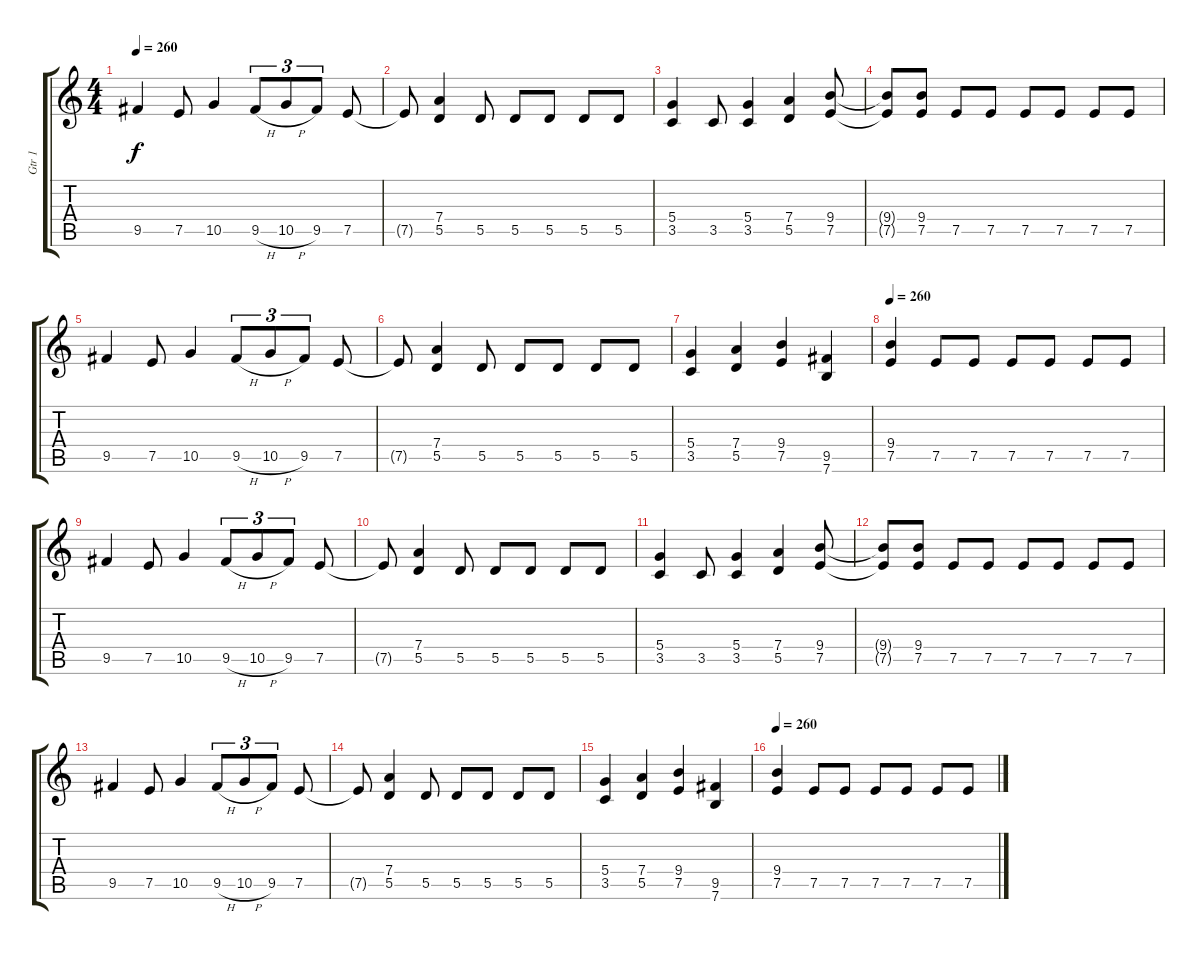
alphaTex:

\track ("Gtr 1" "Gtr 1") {instrument distortionguitar}
\staff {score tabs}
\tuning (E4 B3 G3 D3 A2 E2) {hide}
\ts (4 4)
\tempo 260
\clef g2
\ks c
9.5.4{dy f} 7.5.8 10.5.4 9.5{h}.8{tu (3 2)} 10.5{h}.8{tu (3 2)} 9.5.8{tu (3 2)} 7.5.8 |
7.5{t}.8 (7.4 5.5).4 5.5.8 5.5.8 5.5.8 5.5.8 5.5.8 |
(5.4 3.5).4 3.5.8 (5.4 3.5).4 (7.4 5.5).4 (9.4 7.5).8 |
(9.4{t} 7.5{t}).8 (9.4 7.5).8 7.5.8 7.5.8 7.5.8 7.5.8 7.5.8 7.5.8 |
9.5.4 7.5.8 10.5.4 9.5{h}.8{tu (3 2)} 10.5{h}.8{tu (3 2)} 9.5.8{tu (3 2)} 7.5.8 |
7.5{t}.8 (7.4 5.5).4 5.5.8 5.5.8 5.5.8 5.5.8 5.5.8 |
(5.4 3.5).4 (7.4 5.5).4 (9.4 7.5).4 (9.5 7.6).4 |
\tempo 260
(9.4 7.5).4 7.5.8 7.5.8 7.5.8 7.5.8 7.5.8 7.5.8 |
9.5.4 7.5.8 10.5.4 9.5{h}.8{tu (3 2)} 10.5{h}.8{tu (3 2)} 9.5.8{tu (3 2)} 7.5.8 |
7.5{t}.8 (7.4 5.5).4 5.5.8 5.5.8 5.5.8 5.5.8 5.5.8 |
(5.4 3.5).4 3.5.8 (5.4 3.5).4 (7.4 5.5).4 (9.4 7.5).8 |
(9.4{t} 7.5{t}).8 (9.4 7.5).8 7.5.8 7.5.8 7.5.8 7.5.8 7.5.8 7.5.8 |
9.5.4 7.5.8 10.5.4 9.5{h}.8{tu (3 2)} 10.5{h}.8{tu (3 2)} 9.5.8{tu (3 2)} 7.5.8 |
7.5{t}.8 (7.4 5.5).4 5.5.8 5.5.8 5.5.8 5.5.8 5.5.8 |
(5.4 3.5).4 (7.4 5.5).4 (9.4 7.5).4 (9.5 7.6).4 |
\tempo 260
(9.4 7.5).4 7.5.8 7.5.8 7.5.8 7.5.8 7.5.8 7.5.8
